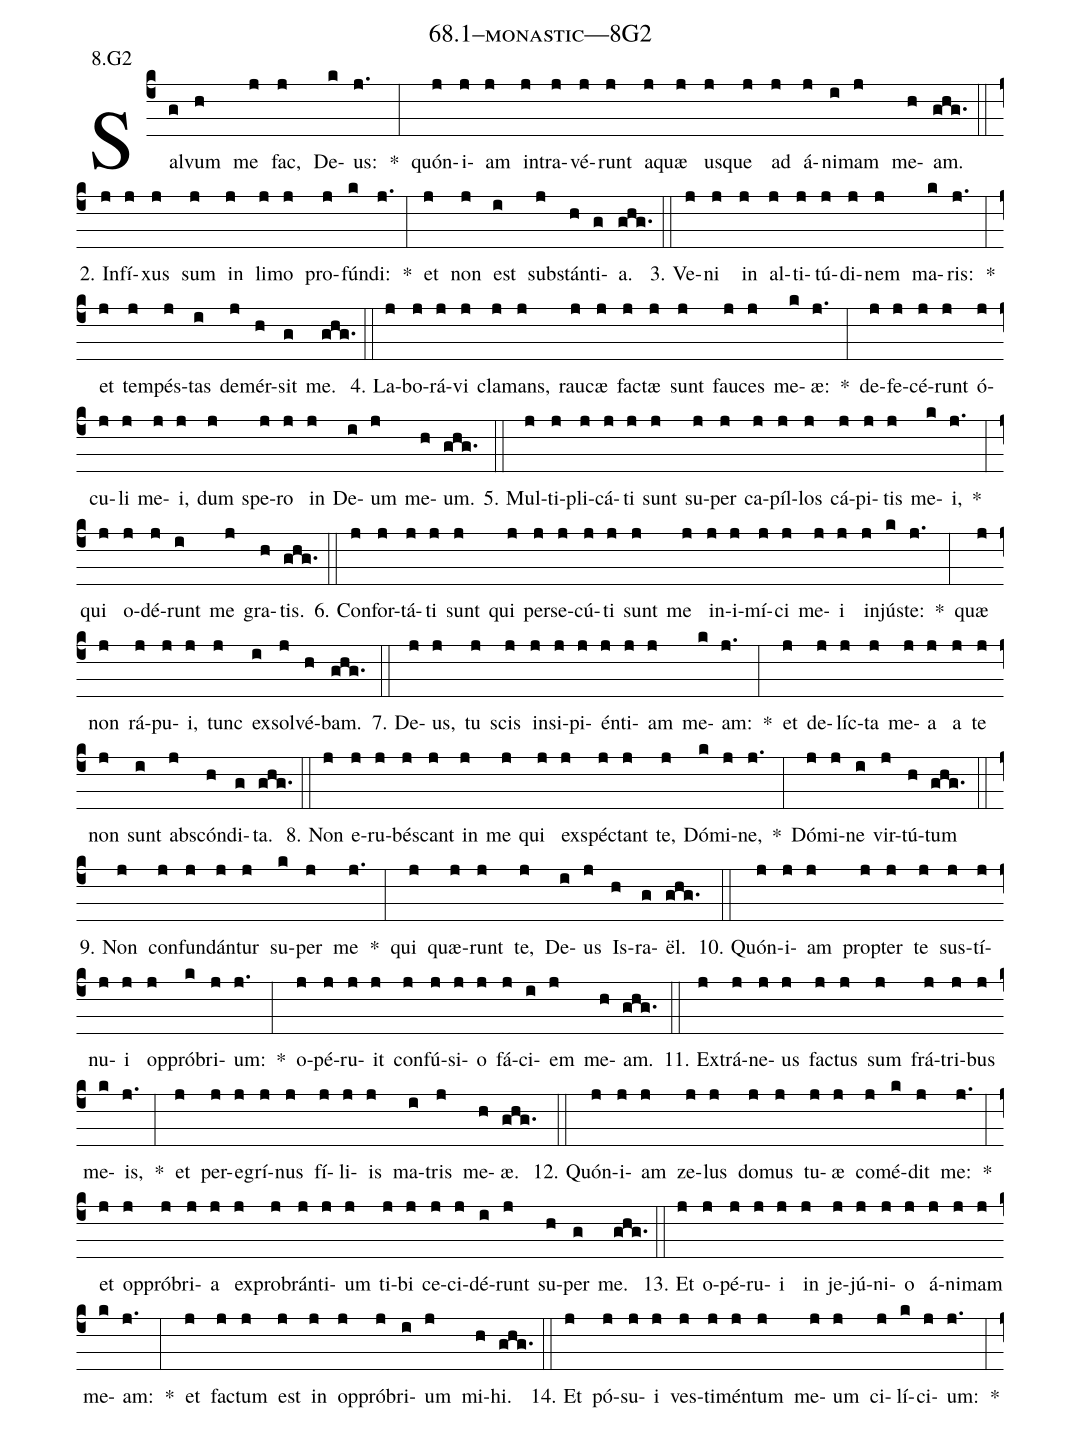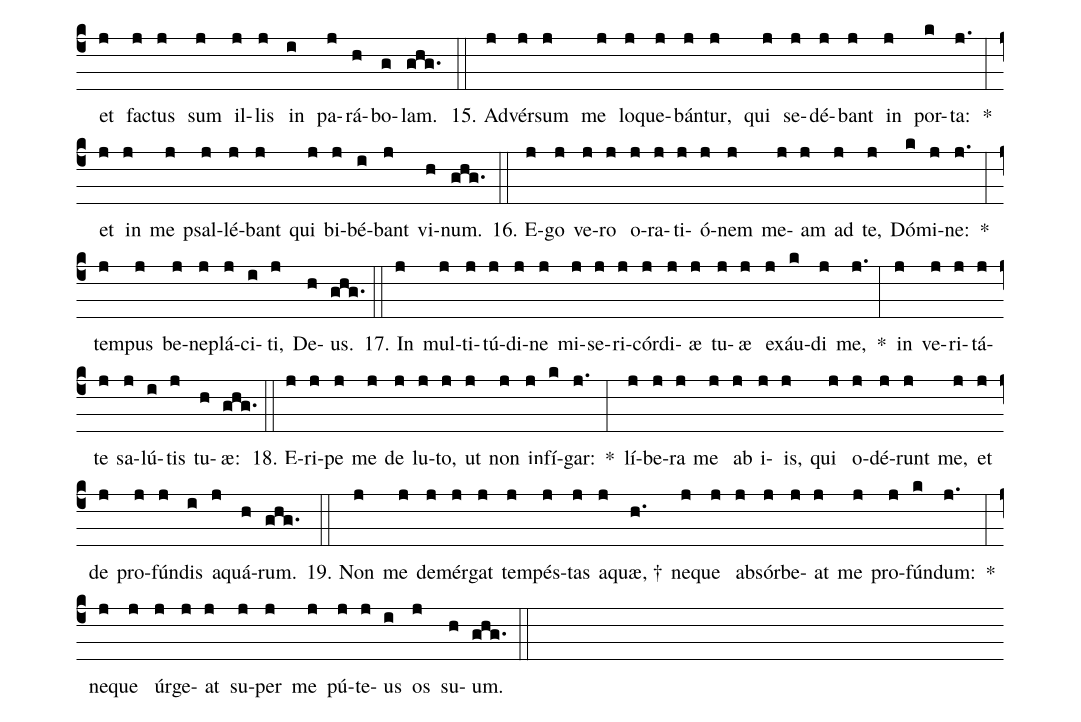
name: 68.1--monastic---8G2;
annotation: 8.G2;
%%
(c4)Sal(g)vum(h) me(j) fac,(j) De(k)us:(j.) *(:) quón(j)i(j)am(j) in(j)tra(j)vé(j)runt(j) a(j)quæ(j) us(j)que(j) ad(j) á(j)ni(i)mam(j) me(h)am.(ghg.) (::)
2. In(j)fí(j)xus(j) sum(j) in(j) li(j)mo(j) pro(j)fún(k)di:(j.) *(:) et(j) non(j) est(i) sub(j)stán(h)ti(g)a.(ghg.) (::)
3. Ve(j)ni(j) in(j) al(j)ti(j)tú(j)di(j)nem(j) ma(k)ris:(j.) *(:) et(j) tem(j)pés(j)tas(i) de(j)mér(h)sit(g) me.(ghg.) (::)
4. La(j)bo(j)rá(j)vi(j) cla(j)mans,(j) rau(j)cæ(j) fac(j)tæ(j) sunt(j) fau(j)ces(j) me(k)æ:(j.) *(:) de(j)fe(j)cé(j)runt(j) ó(j)cu(j)li(j) me(j)i,(j) dum(j) spe(j)ro(j) in(j) De(i)um(j) me(h)um.(ghg.) (::)
5. Mul(j)ti(j)pli(j)cá(j)ti(j) sunt(j) su(j)per(j) ca(j)píl(j)los(j) cá(j)pi(j)tis(j) me(k)i,(j.) *(:) qui(j) o(j)dé(j)runt(i) me(j) gra(h)tis.(ghg.) (::)
6. Con(j)for(j)tá(j)ti(j) sunt(j) qui(j) per(j)se(j)cú(j)ti(j) sunt(j) me(j) in(j)i(j)mí(j)ci(j) me(j)i(j) in(j)jús(k)te:(j.) *(:) quæ(j) non(j) rá(j)pu(j)i,(j) tunc(j) ex(i)sol(j)vé(h)bam.(ghg.) (::)
7. De(j)us,(j) tu(j) scis(j) in(j)si(j)pi(j)én(j)ti(j)am(j) me(k)am:(j.) *(:) et(j) de(j)líc(j)ta(j) me(j)a(j) a(j) te(j) non(j) sunt(i) abs(j)cón(h)di(g)ta.(ghg.) (::)
8. Non(j) e(j)ru(j)bés(j)cant(j) in(j) me(j) qui(j) ex(j)spéc(j)tant(j) te,(j) Dó(k)mi(j)ne,(j.) *(:) Dó(j)mi(j)ne(i) vir(j)tú(h)tum(ghg.) (::)
9. Non(j) con(j)fun(j)dán(j)tur(j) su(k)per(j) me(j.) *(:) qui(j) quæ(j)runt(j) te,(j) De(i)us(j) Is(h)ra(g)ël.(ghg.) (::)
10. Quón(j)i(j)am(j) prop(j)ter(j) te(j) sus(j)tí(j)nu(j)i(j) op(j)pró(k)bri(j)um:(j.) *(:) o(j)pé(j)ru(j)it(j) con(j)fú(j)si(j)o(j) fá(j)ci(i)em(j) me(h)am.(ghg.) (::)
11. Ex(j)trá(j)ne(j)us(j) fac(j)tus(j) sum(j) frá(j)tri(j)bus(j) me(k)is,(j.) *(:) et(j) per(j)e(j)grí(j)nus(j) fí(j)li(j)is(j) ma(i)tris(j) me(h)æ.(ghg.) (::)
12. Quón(j)i(j)am(j) ze(j)lus(j) do(j)mus(j) tu(j)æ(j) com(j)é(k)dit(j) me:(j.) *(:) et(j) op(j)pró(j)bri(j)a(j) ex(j)pro(j)brán(j)ti(j)um(j) ti(j)bi(j) ce(j)ci(j)dé(i)runt(j) su(h)per(g) me.(ghg.) (::)
13. Et(j) o(j)pé(j)ru(j)i(j) in(j) je(j)jú(j)ni(j)o(j) á(j)ni(j)mam(j) me(k)am:(j.) *(:) et(j) fac(j)tum(j) est(j) in(j) op(j)pró(j)bri(i)um(j) mi(h)hi.(ghg.) (::)
14. Et(j) pó(j)su(j)i(j) ves(j)ti(j)mén(j)tum(j) me(j)um(j) ci(j)lí(k)ci(j)um:(j.) *(:) et(j) fac(j)tus(j) sum(j) il(j)lis(j) in(i) pa(j)rá(h)bo(g)lam.(ghg.) (::)
15. Ad(j)vér(j)sum(j) me(j) lo(j)que(j)bán(j)tur,(j) qui(j) se(j)dé(j)bant(j) in(j) por(k)ta:(j.) *(:) et(j) in(j) me(j) psal(j)lé(j)bant(j) qui(j) bi(j)bé(i)bant(j) vi(h)num.(ghg.) (::)
16. E(j)go(j) ve(j)ro(j) o(j)ra(j)ti(j)ó(j)nem(j) me(j)am(j) ad(j) te,(j) Dó(k)mi(j)ne:(j.) *(:) tem(j)pus(j) be(j)ne(j)plá(j)ci(i)ti,(j) De(h)us.(ghg.) (::)
17. In(j) mul(j)ti(j)tú(j)di(j)ne(j) mi(j)se(j)ri(j)cór(j)di(j)æ(j) tu(j)æ(j) ex(j)áu(k)di(j) me,(j.) *(:) in(j) ve(j)ri(j)tá(j)te(j) sa(j)lú(i)tis(j) tu(h)æ:(ghg.) (::)
18. E(j)ri(j)pe(j) me(j) de(j) lu(j)to,(j) ut(j) non(j) in(j)fí(k)gar:(j.) *(:) lí(j)be(j)ra(j) me(j) ab(j) i(j)is,(j) qui(j) o(j)dé(j)runt(j) me,(j) et(j) de(j) pro(j)fún(j)dis(i) a(j)quá(h)rum.(ghg.) (::)
19. Non(j) me(j) de(j)mér(j)gat(j) tem(j)pés(j)tas(j) a(j)quæ, †(h.) ne(j)que(j) ab(j)sór(j)be(j)at(j) me(j) pro(j)fún(k)dum:(j.) *(:) ne(j)que(j) úr(j)ge(j)at(j) su(j)per(j) me(j) pú(j)te(j)us(i) os(j) su(h)um.(ghg.) (::)
